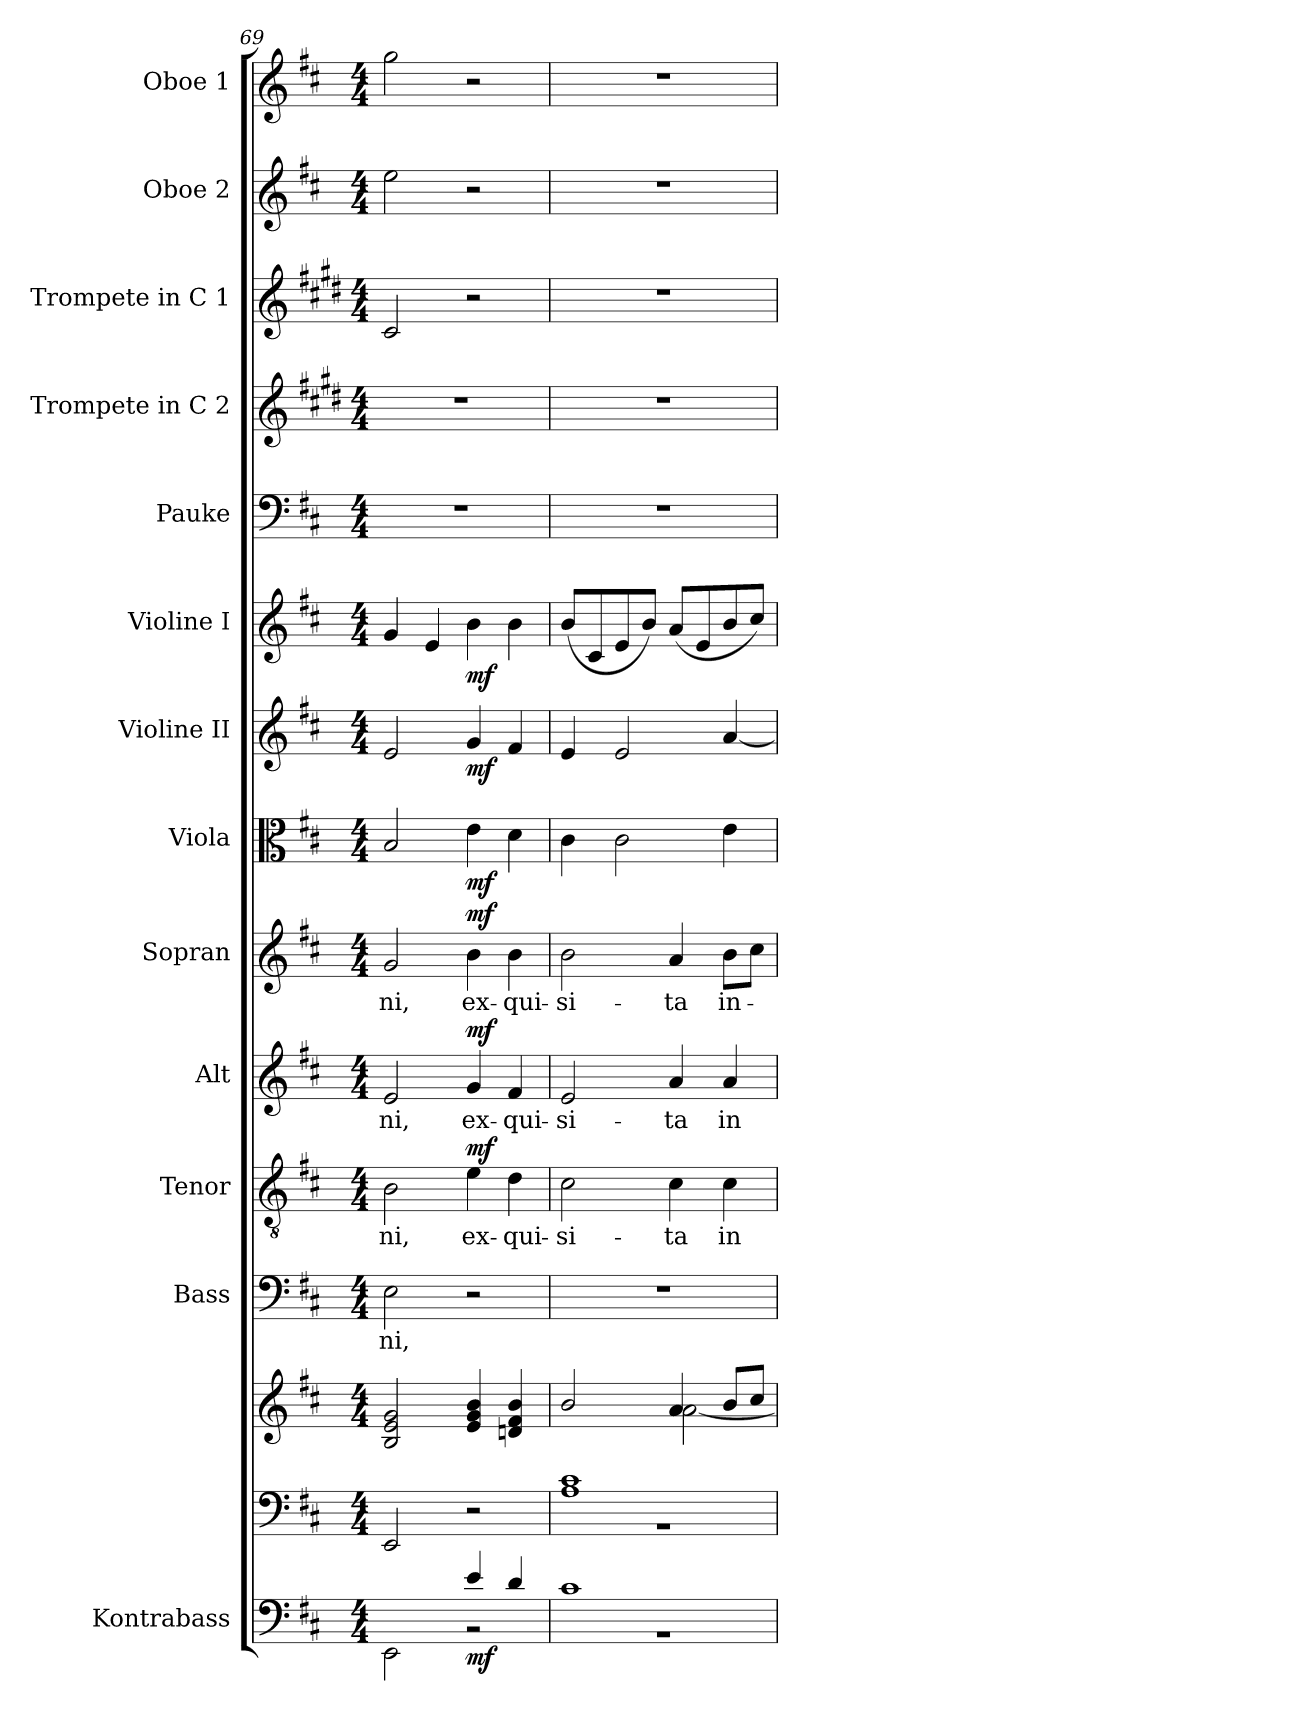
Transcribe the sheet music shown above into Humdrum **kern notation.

**kern	**dynam	**kern	**kern	**kern	**text	**kern	**text	**dynam	**kern	**text	**dynam	**kern	**text	**dynam	**kern	**dynam	**kern	**dynam	**kern	**dynam	**kern	**kern	**kern	**kern	**kern
*part14	*part14	*part13	*part13	*part12	*part12	*part11	*part11	*part11	*part10	*part10	*part10	*part9	*part9	*part9	*part8	*part8	*part7	*part7	*part6	*part6	*part5	*part4	*part3	*part2	*part1
*staff15	*staff15	*staff14	*staff13	*staff12	*staff12	*staff11	*staff11	*staff11	*staff10	*staff10	*staff10	*staff9	*staff9	*staff9	*staff8	*staff8	*staff7	*staff7	*staff6	*staff6	*staff5	*staff4	*staff3	*staff2	*staff1
*I"Kontrabass	*	*	*	*I"Bass	*	*I"Tenor	*	*	*I"Alt	*	*	*I"Sopran	*	*	*I"Viola	*	*I"Violine II	*	*I"Violine I	*	*I"Pauke	*I"Trompete in C 2	*I"Trompete in C 1	*I"Oboe 2	*I"Oboe 1
*I'Kb.	*	*	*	*I'B	*	*I'T	*	*	*I'A	*	*	*I'S	*	*	*I'Vla.	*	*I'Vl. II	*	*I'Vl. I	*	*I'Pk.	*	*	*I'Ob. 2	*I'Ob. 1
*clefF4	*	*clefF4	*clefG2	*clefF4	*	*clefGv2	*	*	*clefG2	*	*	*clefG2	*	*	*clefC3	*	*clefG2	*	*clefG2	*	*clefF4	*clefG2	*clefG2	*clefG2	*clefG2
*ITrd7c12	*	*	*	*	*	*	*	*	*	*	*	*	*	*	*	*	*	*	*	*	*	*ITrd1c2	*ITrd1c2	*	*
*k[f#c#]	*	*k[f#c#]	*k[f#c#]	*k[f#c#]	*	*k[f#c#]	*	*	*k[f#c#]	*	*	*k[f#c#]	*	*	*k[f#c#]	*	*k[f#c#]	*	*k[f#c#]	*	*k[f#c#]	*k[f#c#]	*k[f#c#]	*k[f#c#]	*k[f#c#]
*D:	*	*D:	*D:	*D:	*	*D:	*	*	*D:	*	*	*D:	*	*	*D:	*	*D:	*	*D:	*	*D:	*D:	*D:	*D:	*D:
*M4/4	*	*M4/4	*M4/4	*M4/4	*	*M4/4	*	*	*M4/4	*	*	*M4/4	*	*	*M4/4	*	*M4/4	*	*M4/4	*	*M4/4	*M4/4	*M4/4	*M4/4	*M4/4
=69	=69	=69	=69	=69	=69	=69	=69	=69	=69	=69	=69	=69	=69	=69	=69	=69	=69	=69	=69	=69	=69	=69	=69	=69	=69
*^	*	*	*	*	*	*	*	*	*	*	*	*	*	*	*	*	*	*	*	*	*	*	*	*	*
!	!	!	!	!	!	!LO:LY:b	!	!LO:LY:b	!	!	!LO:LY:b	!	!	!LO:LY:b	!	!	!	!	!	!	!	!	!	!	!	!
2ryy	2EEE\	.	2EE/	2B/ 2e/ 2g/	2E\	-ni,	2B\	-ni,	.	2e/	-ni,	.	2g/	-ni,	.	2B/	.	2e/	.	4g/	.	1r	1r	2B/	2ee\	2gg\
.	.	.	.	.	.	.	.	.	.	.	.	.	.	.	.	.	.	.	.	4e/	.	.	.	.	.	.
!	!	!LO:DY:b	!	!	!	!	!	!LO:LY:b	!LO:DY:a	!	!LO:LY:b	!LO:DY:a	!	!LO:LY:b	!LO:DY:a	!	!LO:DY:b	!	!LO:DY:b	!	!LO:DY:b	!	!	!	!	!
4E/	2rC	mf	2r	4e/ 4g/ 4b/	2r	.	4e\	ex-	mf	4g/	ex-	mf	4b\	ex-	mf	4e\	mf	4g/	mf	4b\	mf	.	.	2r	2r	2r
!	!	!	!	!	!	!	!	!LO:LY:b	!	!	!LO:LY:b	!	!	!LO:LY:b	!	!	!	!	!	!	!	!	!	!	!	!
4D/	.	.	.	4dn/ 4f#/ 4b/	.	.	4d\	-qui-	.	4f#/	-qui-	.	4b\	-qui-	.	4d\	.	4f#/	.	4b\	.	.	.	.	.	.
=70	=70	=70	=70	=70	=70	=70	=70	=70	=70	=70	=70	=70	=70	=70	=70	=70	=70	=70	=70	=70	=70	=70	=70	=70	=70	=70
*	*	*	*^	*^	*	*	*	*	*	*	*	*	*	*	*	*	*	*	*	*	*	*	*	*	*	*
!	!	!	!	!	!	!	!	!	!	!LO:LY:b	!	!	!LO:LY:b	!	!	!LO:LY:b	!	!	!	!	!	!	!	!	!	!	!	!
1C#	1rBB	.	1A 1c#	1rBB	2b/	2ryy	1r	.	2c#\	-si-	.	2e/	-si-	.	2b\	-si-	.	4c#\	.	4e/	.	(<8b/L	.	1r	1r	1r	1r	1r
.	.	.	.	.	.	.	.	.	.	.	.	.	.	.	.	.	.	.	.	.	.	8c#/	.	.	.	.	.	.
.	.	.	.	.	.	.	.	.	.	.	.	.	.	.	.	.	.	2c#\	.	2e/	.	8e/	.	.	.	.	.	.
.	.	.	.	.	.	.	.	.	.	.	.	.	.	.	.	.	.	.	.	.	.	8b/J)	.	.	.	.	.	.
!	!	!	!	!	!	!	!	!	!	!LO:LY:b	!	!	!LO:LY:b	!	!	!LO:LY:b	!	!	!	!	!	!	!	!	!	!	!	!
.	.	.	.	.	4a/	[<2a\	.	.	4c#\	-ta	.	4a/	-ta	.	4a/	-ta	.	.	.	.	.	(<8a/L	.	.	.	.	.	.
.	.	.	.	.	.	.	.	.	.	.	.	.	.	.	.	.	.	.	.	.	.	8e/	.	.	.	.	.	.
!	!	!	!	!	!	!	!	!	!	!LO:LY:b	!	!	!LO:LY:b	!	!	!LO:LY:b	!	!	!	!	!	!	!	!	!	!	!	!
.	.	.	.	.	8b/L	.	.	.	4c#\	in	.	4a/	in	.	8b\L	in-	.	4e\	.	[4a/	.	8b/	.	.	.	.	.	.
.	.	.	.	.	8cc#/J	.	.	.	.	.	.	.	.	.	8cc#\J	.	.	.	.	.	.	8cc#/J)	.	.	.	.	.	.
*v	*v	*	*	*	*	*	*	*	*	*	*	*	*	*	*	*	*	*	*	*	*	*	*	*	*	*	*	*
*	*	*v	*v	*	*	*	*	*	*	*	*	*	*	*	*	*	*	*	*	*	*	*	*	*	*	*	*
*	*	*	*v	*v	*	*	*	*	*	*	*	*	*	*	*	*	*	*	*	*	*	*	*	*	*	*
=	=	=	=	=	=	=	=	=	=	=	=	=	=	=	=	=	=	=	=	=	=	=	=	=	=
*-	*-	*-	*-	*-	*-	*-	*-	*-	*-	*-	*-	*-	*-	*-	*-	*-	*-	*-	*-	*-	*-	*-	*-	*-	*-
